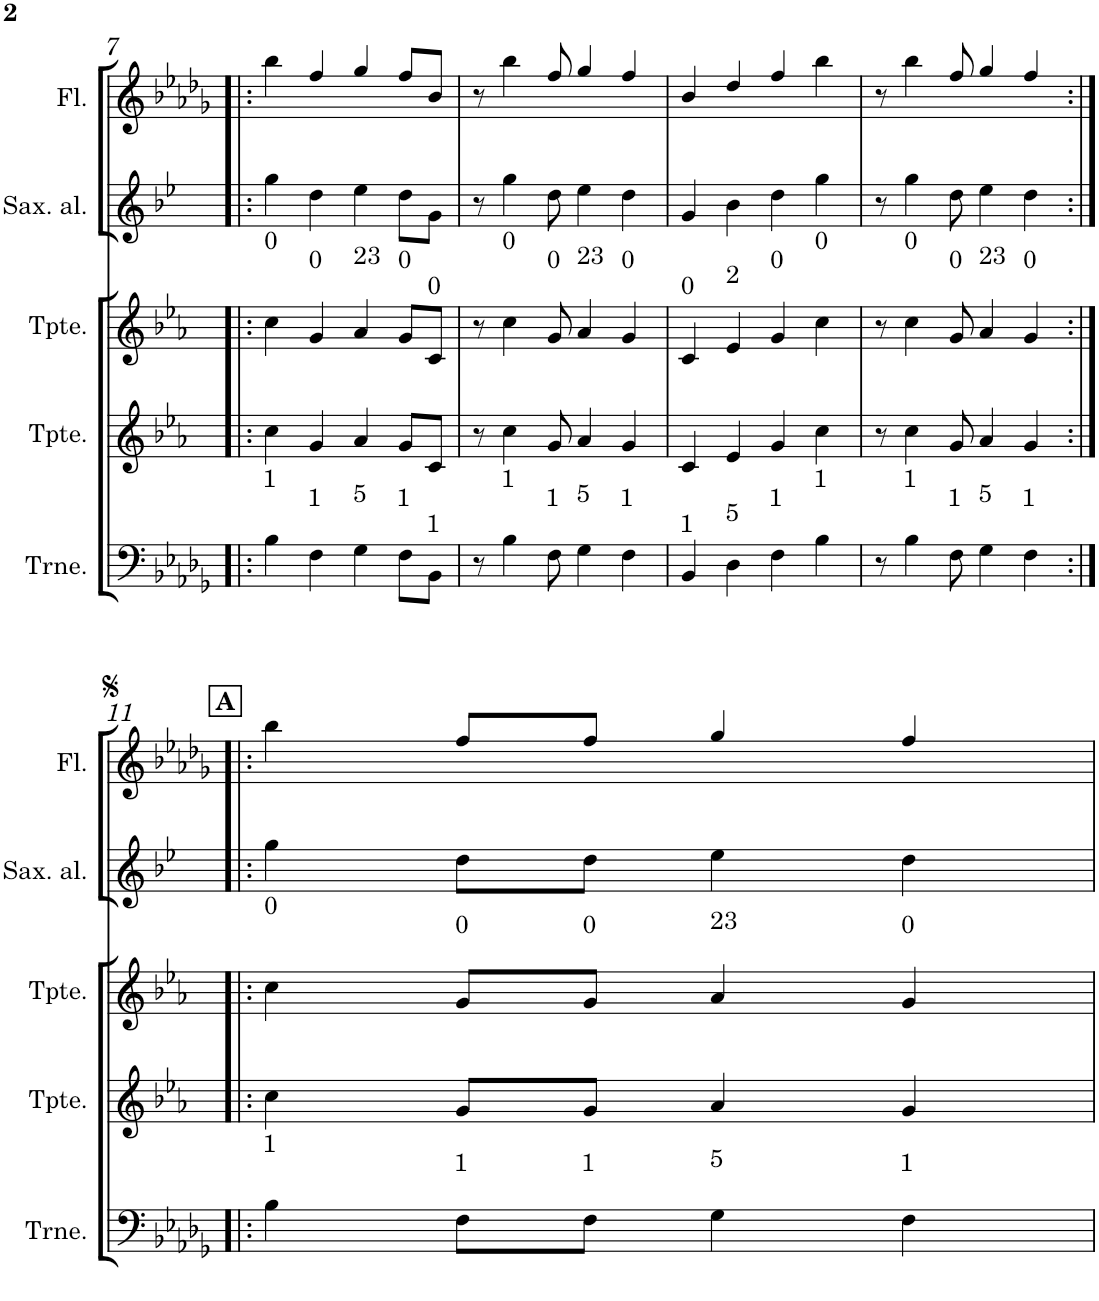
**kern	**kern	**kern	**kern	**kern
*part5	*part4	*part3	*part2	*part1
*staff5	*staff4	*staff3	*staff2	*staff1
*I"C clavF	*I"Bb	*I"Bb - Pirata	*I"Eb	*I"C clavG
!!LO:PB:g=z
*clefF4	*clefG2	*clefG2	*clefG2	*clefG2
*	*Trd1c2	*Trd1c2	*Trd5c9	*
*k[b-e-a-d-g-]	*k[b-e-a-]	*k[b-e-a-]	*k[b-e-]	*k[b-e-a-d-g-]
*D-:	*E-:	*E-:	*B-:	*D-:
*M4/4	*M4/4	*M4/4	*M4/4	*M4/4
=7!|:	=7!|:	=7!|:	=7!|:	=7!|:
!	!	!LO:TX:a:t=0	!	!
!LO:TX:a:t=1	!	!	!	!
4B-\	4cc\	4cc\	4gg\	4bb-\
!	!	!LO:TX:a:t=0	!	!
!LO:TX:a:t=1	!	!	!	!
4F\	4g/	4g/	4dd\	4ff/
!	!	!LO:TX:a:t=23	!	!
!LO:TX:a:t=5	!	!	!	!
4G-\	4a-/	4a-/	4ee-\	4gg-/
!	!	!LO:TX:a:t=0	!	!
!LO:TX:a:t=1	!	!	!	!
8F\L	8g/L	8g/L	8dd\L	8ff/L
!	!	!LO:TX:a:t=0	!	!
!LO:TX:a:t=1	!	!	!	!
8BB-\J	8c/J	8c/J	8g\J	8b-/J
=8	=8	=8	=8	=8
8r	8r	8r	8r	8r
!	!	!LO:TX:a:t=0	!	!
!LO:TX:a:t=1	!	!	!	!
4B-\	4cc\	4cc\	4gg\	4bb-\
!	!	!LO:TX:a:t=0	!	!
!LO:TX:a:t=1	!	!	!	!
8F\	8g/	8g/	8dd\	8ff/
!	!	!LO:TX:a:t=23	!	!
!LO:TX:a:t=5	!	!	!	!
4G-\	4a-/	4a-/	4ee-\	4gg-/
!	!	!LO:TX:a:t=0	!	!
!LO:TX:a:t=1	!	!	!	!
4F\	4g/	4g/	4dd\	4ff/
=9	=9	=9	=9	=9
!	!	!LO:TX:a:t=0	!	!
!LO:TX:a:t=1	!	!	!	!
4BB-/	4c/	4c/	4g/	4b-/
!	!	!LO:TX:a:t=2	!	!
!LO:TX:a:t=5	!	!	!	!
4D-\	4e-/	4e-/	4b-\	4dd-/
!	!	!LO:TX:a:t=0	!	!
!LO:TX:a:t=1	!	!	!	!
4F\	4g/	4g/	4dd\	4ff/
!	!	!LO:TX:a:t=0	!	!
!LO:TX:a:t=1	!	!	!	!
4B-\	4cc\	4cc\	4gg\	4bb-\
=10	=10	=10	=10	=10
8r	8r	8r	8r	8r
!	!	!LO:TX:a:t=0	!	!
!LO:TX:a:t=1	!	!	!	!
4B-\	4cc\	4cc\	4gg\	4bb-\
!	!	!LO:TX:a:t=0	!	!
!LO:TX:a:t=1	!	!	!	!
8F\	8g/	8g/	8dd\	8ff/
!	!	!LO:TX:a:t=23	!	!
!LO:TX:a:t=5	!	!	!	!
4G-\	4a-/	4a-/	4ee-\	4gg-/
!	!	!LO:TX:a:t=0	!	!
!LO:TX:a:t=1	!	!	!	!
4F\	4g/	4g/	4dd\	4ff/
!!LO:LB:g=z
!!LO:REH:place=s1:a:B:cj:t=A
=11:|!|:	=11:|!|:	=11:|!|:	=11:|!|:	=11:|!|:
!	!	!LO:TX:a:t=0	!	!
!LO:TX:a:t=1	!	!	!	!
4B-\	4cc\	4cc\	4gg\	4bb-\
!	!	!LO:TX:a:t=0	!	!
!LO:TX:a:t=1	!	!	!	!
8F\L	8g/L	8g/L	8dd\L	8ff/L
!	!	!LO:TX:a:t=0	!	!
!LO:TX:a:t=1	!	!	!	!
8F\J	8g/J	8g/J	8dd\J	8ff/J
!	!	!LO:TX:a:t=23	!	!
!LO:TX:a:t=5	!	!	!	!
4G-\	4a-/	4a-/	4ee-\	4gg-/
!	!	!LO:TX:a:t=0	!	!
!LO:TX:a:t=1	!	!	!	!
4F\	4g/	4g/	4dd\	4ff/
=	=	=	=	=
*-	*-	*-	*-	*-
